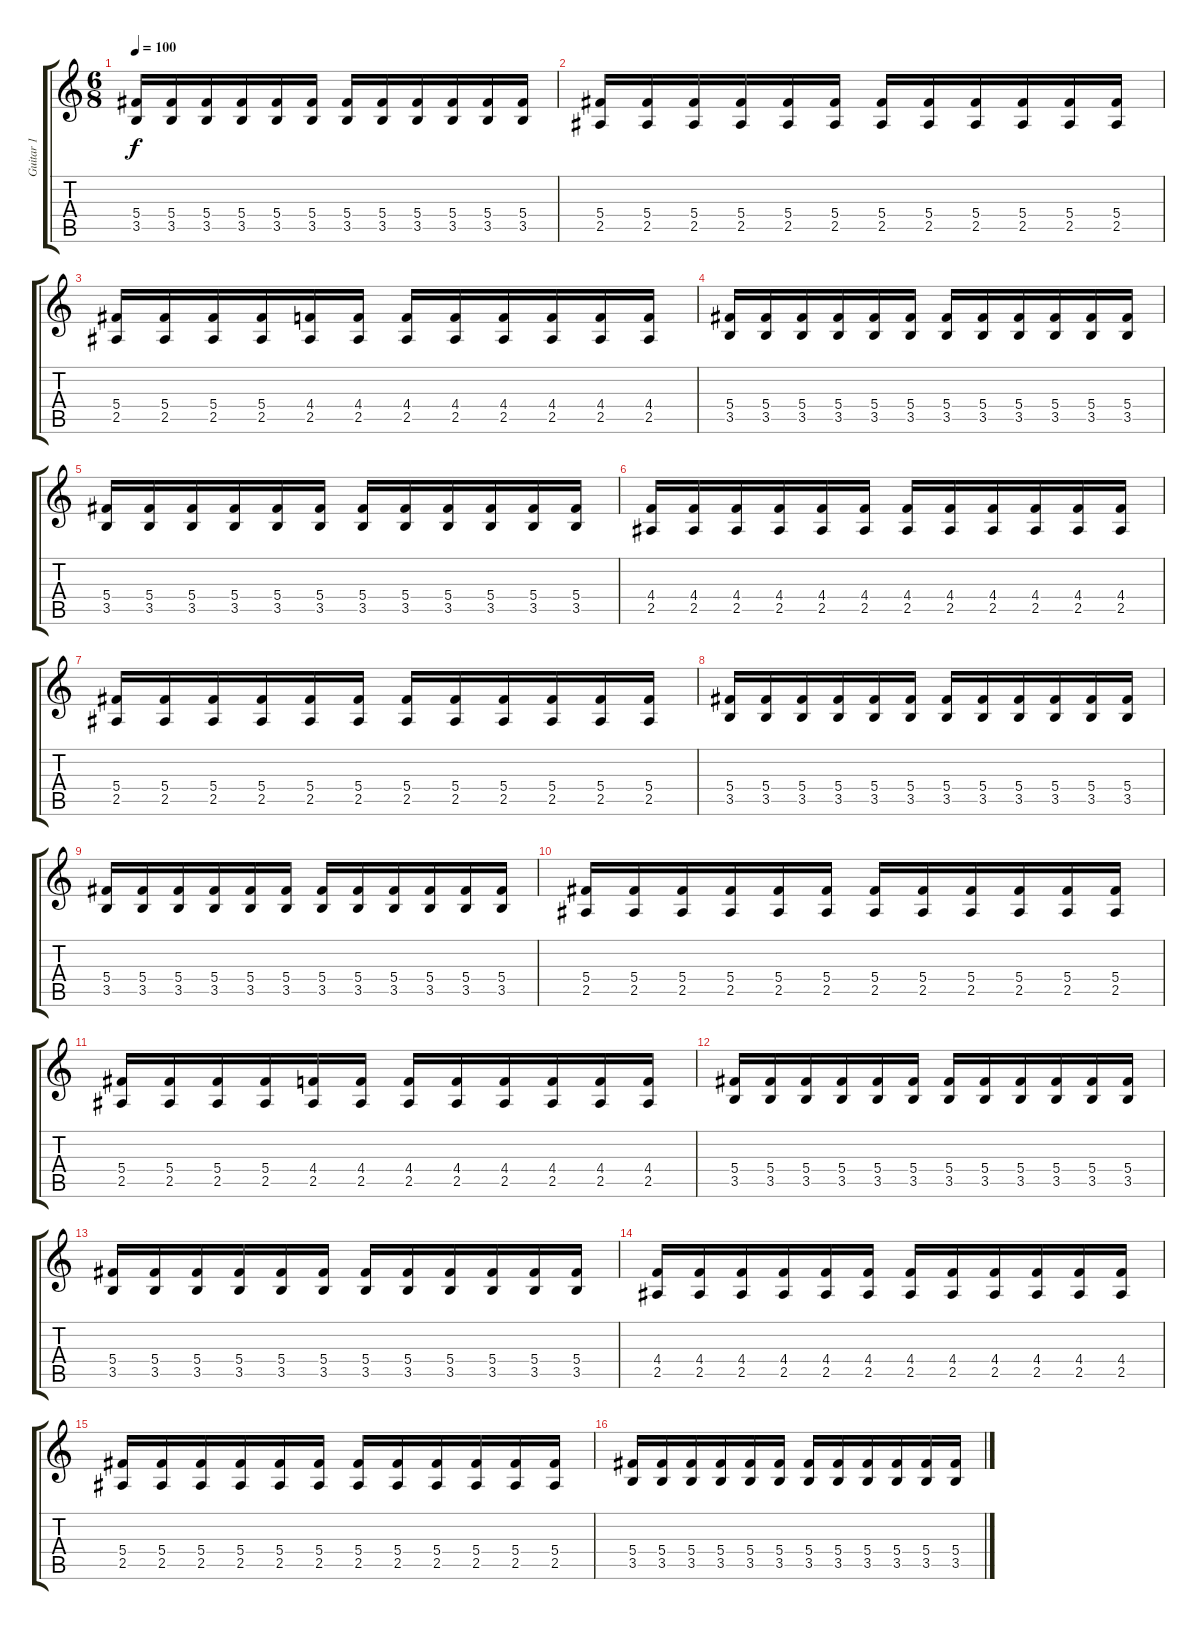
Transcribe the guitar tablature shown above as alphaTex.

\track ("Guitar 1" "Guitar 1") {instrument distortionguitar}
\staff {score tabs}
\tuning (Eb4 Bb3 Gb3 Db3 Ab2 Eb2) {hide}
\ts (6 8)
\tempo 100
\clef g2
\ks c
(5.4 3.5).16{dy f} (5.4 3.5).16 (5.4 3.5).16 (5.4 3.5).16 (5.4 3.5).16 (5.4 3.5).16 (5.4 3.5).16 (5.4 3.5).16 (5.4 3.5).16 (5.4 3.5).16 (5.4 3.5).16 (5.4 3.5).16 |
(5.4 2.5).16 (5.4 2.5).16 (5.4 2.5).16 (5.4 2.5).16 (5.4 2.5).16 (5.4 2.5).16 (5.4 2.5).16 (5.4 2.5).16 (5.4 2.5).16 (5.4 2.5).16 (5.4 2.5).16 (5.4 2.5).16 |
(5.4 2.5).16 (5.4 2.5).16 (5.4 2.5).16 (5.4 2.5).16 (4.4 2.5).16 (4.4 2.5).16 (4.4 2.5).16 (4.4 2.5).16 (4.4 2.5).16 (4.4 2.5).16 (4.4 2.5).16 (4.4 2.5).16 |
(5.4 3.5).16 (5.4 3.5).16 (5.4 3.5).16 (5.4 3.5).16 (5.4 3.5).16 (5.4 3.5).16 (5.4 3.5).16 (5.4 3.5).16 (5.4 3.5).16 (5.4 3.5).16 (5.4 3.5).16 (5.4 3.5).16 |
(5.4 3.5).16 (5.4 3.5).16 (5.4 3.5).16 (5.4 3.5).16 (5.4 3.5).16 (5.4 3.5).16 (5.4 3.5).16 (5.4 3.5).16 (5.4 3.5).16 (5.4 3.5).16 (5.4 3.5).16 (5.4 3.5).16 |
(4.4 2.5).16 (4.4 2.5).16 (4.4 2.5).16 (4.4 2.5).16 (4.4 2.5).16 (4.4 2.5).16 (4.4 2.5).16 (4.4 2.5).16 (4.4 2.5).16 (4.4 2.5).16 (4.4 2.5).16 (4.4 2.5).16 |
(5.4 2.5).16 (5.4 2.5).16 (5.4 2.5).16 (5.4 2.5).16 (5.4 2.5).16 (5.4 2.5).16 (5.4 2.5).16 (5.4 2.5).16 (5.4 2.5).16 (5.4 2.5).16 (5.4 2.5).16 (5.4 2.5).16 |
(5.4 3.5).16 (5.4 3.5).16 (5.4 3.5).16 (5.4 3.5).16 (5.4 3.5).16 (5.4 3.5).16 (5.4 3.5).16 (5.4 3.5).16 (5.4 3.5).16 (5.4 3.5).16 (5.4 3.5).16 (5.4 3.5).16 |
(5.4 3.5).16 (5.4 3.5).16 (5.4 3.5).16 (5.4 3.5).16 (5.4 3.5).16 (5.4 3.5).16 (5.4 3.5).16 (5.4 3.5).16 (5.4 3.5).16 (5.4 3.5).16 (5.4 3.5).16 (5.4 3.5).16 |
(5.4 2.5).16{instrument distortionguitar} (5.4 2.5).16 (5.4 2.5).16 (5.4 2.5).16 (5.4 2.5).16 (5.4 2.5).16 (5.4 2.5).16 (5.4 2.5).16 (5.4 2.5).16 (5.4 2.5).16 (5.4 2.5).16 (5.4 2.5).16 |
(5.4 2.5).16 (5.4 2.5).16 (5.4 2.5).16 (5.4 2.5).16 (4.4 2.5).16 (4.4 2.5).16 (4.4 2.5).16 (4.4 2.5).16 (4.4 2.5).16 (4.4 2.5).16 (4.4 2.5).16 (4.4 2.5).16 |
(5.4 3.5).16 (5.4 3.5).16 (5.4 3.5).16 (5.4 3.5).16 (5.4 3.5).16 (5.4 3.5).16 (5.4 3.5).16 (5.4 3.5).16 (5.4 3.5).16 (5.4 3.5).16 (5.4 3.5).16 (5.4 3.5).16 |
(5.4 3.5).16 (5.4 3.5).16 (5.4 3.5).16 (5.4 3.5).16 (5.4 3.5).16 (5.4 3.5).16 (5.4 3.5).16 (5.4 3.5).16 (5.4 3.5).16 (5.4 3.5).16 (5.4 3.5).16 (5.4 3.5).16 |
(4.4 2.5).16 (4.4 2.5).16 (4.4 2.5).16 (4.4 2.5).16 (4.4 2.5).16 (4.4 2.5).16 (4.4 2.5).16 (4.4 2.5).16 (4.4 2.5).16 (4.4 2.5).16 (4.4 2.5).16 (4.4 2.5).16 |
(5.4 2.5).16 (5.4 2.5).16 (5.4 2.5).16 (5.4 2.5).16 (5.4 2.5).16 (5.4 2.5).16 (5.4 2.5).16 (5.4 2.5).16 (5.4 2.5).16 (5.4 2.5).16 (5.4 2.5).16 (5.4 2.5).16 |
(5.4 3.5).16 (5.4 3.5).16 (5.4 3.5).16 (5.4 3.5).16 (5.4 3.5).16 (5.4 3.5).16 (5.4 3.5).16 (5.4 3.5).16 (5.4 3.5).16 (5.4 3.5).16 (5.4 3.5).16 (5.4 3.5).16
